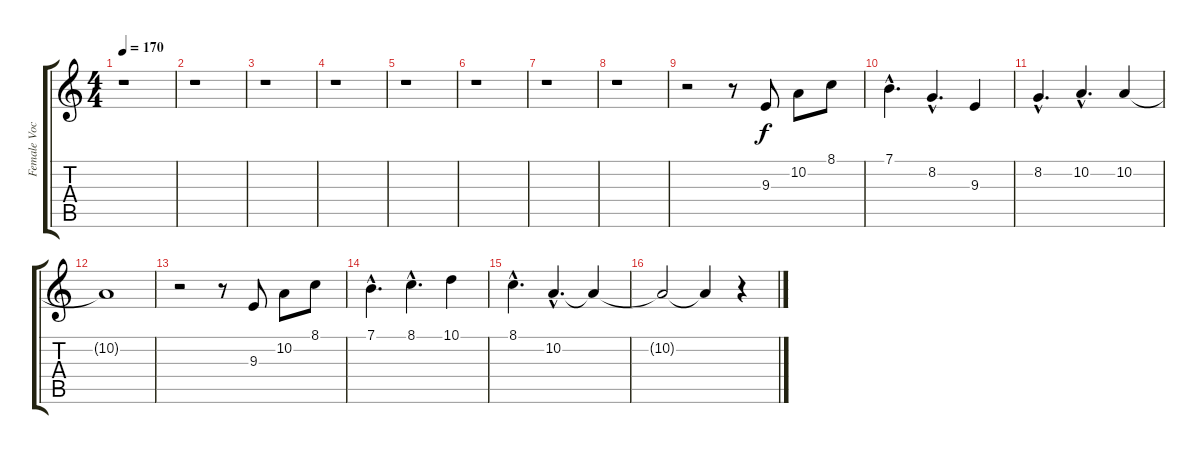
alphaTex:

\track ("Female Vocals" "Female Voc") {instrument flute}
\staff {score tabs}
\tuning (E4 B3 G3 D3 A2 E2) {hide}
\ts (4 4)
\tempo 170
\clef g2
\ks c
r.1{dy f} |
r.1 |
r.1 |
r.1 |
r.1 |
r.1 |
r.1 |
r.1 |
r.2 r.8 9.3.8 10.2.8 8.1.8 |
7.1{hac}.4{d} 8.2{hac}.4{d} 9.3.4 |
8.2{hac}.4{d} 10.2{hac}.4{d} 10.2.4 |
10.2{t}.1 |
r.2 r.8 9.3.8 10.2.8 8.1.8 |
7.1{hac}.4{d} 8.1{hac}.4{d} 10.1.4 |
8.1{hac}.4{d} 10.2{hac}.4{d} 10.2{t}.4 |
10.2{t}.2 10.2{t}.4 r.4
